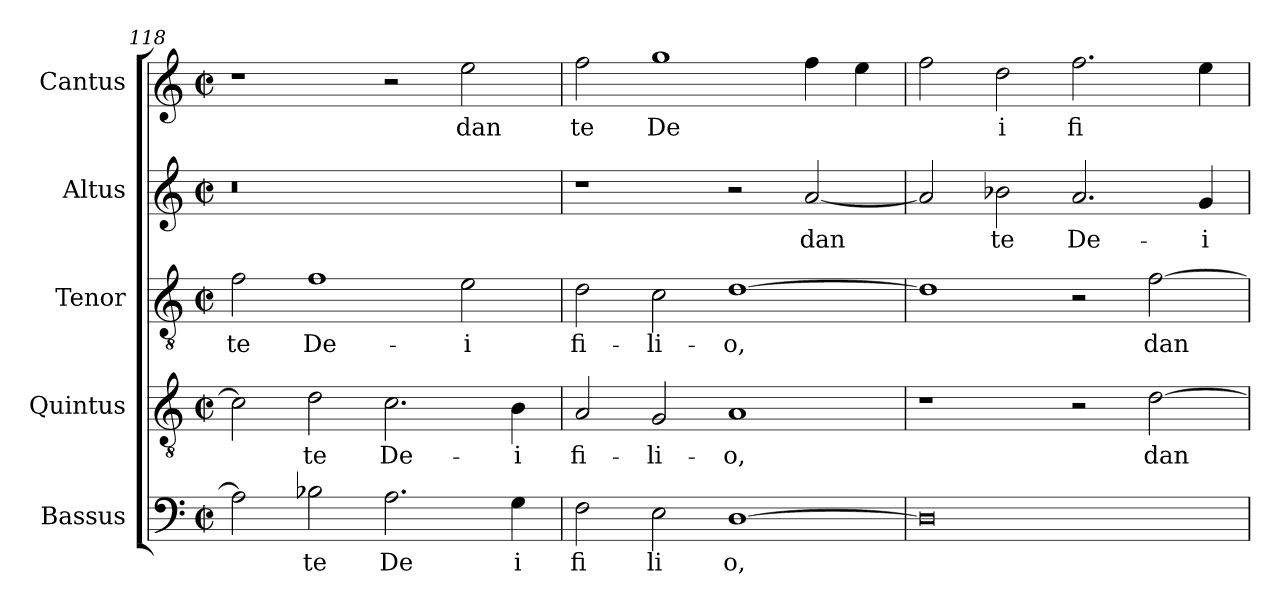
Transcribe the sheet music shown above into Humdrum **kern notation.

**kern	**text	**kern	**text	**kern	**text	**kern	**text	**kern	**text
*part5	*part5	*part4	*part4	*part3	*part3	*part2	*part2	*part1	*part1
*staff5	*staff5	*staff4	*staff4	*staff3	*staff3	*staff2	*staff2	*staff1	*staff1
*I"Bassus	*	*I"Quintus	*	*I"Tenor	*	*I"Altus	*	*I"Cantus	*
*clefF4	*	*clefGv2	*	*clefGv2	*	*clefG2	*	*clefG2	*
*	*	*	*	*	*	*k[]	*	*	*
*	*	*	*	*	*	*C:	*	*	*
*M2/2	*	*M2/2	*	*M2/2	*	*M2/2	*	*M2/2	*
*met(c|)	*	*met(c|)	*	*met(c|)	*	*met(c|)	*	*met(c|)	*
=118	=118	=118	=118	=118	=118	=118	=118	=118	=118
!	!	!	!	!	!LO:LY:b:cj	!	!	!	!
2A\]	.	2c\]	.	2f\	-te	0r	.	1r	.
!	!LO:LY:b:cj	!	!LO:LY:b:cj	!	!LO:LY:b:cj	!	!	!	!
2B-\	te	2d\	-te	1f	De-	.	.	.	.
!	!LO:LY:b:cj	!	!LO:LY:b:cj	!	!	!	!	!	!
2.A\	De	2.c\	De-	.	.	.	.	2r	.
!	!	!	!	!	!LO:LY:b:cj	!	!	!	!LO:LY:b:cj
.	.	.	.	2e\	-i	.	.	2ee\	dan
!	!LO:LY:b:cj	!	!LO:LY:b:cj	!	!	!	!	!	!
4G\	i	4B\	-i	.	.	.	.	.	.
=119	=119	=119	=119	=119	=119	=119	=119	=119	=119
!	!LO:LY:b:cj	!	!LO:LY:b:cj	!	!LO:LY:b:cj	!	!	!	!LO:LY:b:cj
2F\	fi	2A/	fi-	2d\	fi-	1r	.	2ff\	te
!	!LO:LY:b:cj	!	!LO:LY:b:cj	!	!LO:LY:b:cj	!	!	!	!LO:LY:b:cj
2E\	li	2G/	-li-	2c\	-li-	.	.	1gg	De
!	!LO:LY:b:cj	!	!LO:LY:b:cj	!	!LO:LY:b:cj	!	!	!	!
[<1D	o,	1A	-o,	[<1d	-o,	2r	.	.	.
!	!	!	!	!	!	!	!LO:LY:b	!	!
.	.	.	.	.	.	[>2a/	dan	4ff\	.
.	.	.	.	.	.	.	.	4ee\	.
!!LO:PB:g=z
=120	=120	=120	=120	=120	=120	=120	=120	=120	=120
0D]	.	1r	.	1d]	.	2a/]	.	2ff\	.
!	!	!	!	!	!	!	!LO:LY:b:cj	!	!LO:LY:b:cj
.	.	.	.	.	.	2b-\	te	2dd\	i
!	!	!	!	!	!	!	!LO:LY:b:cj	!	!LO:LY:b:cj
.	.	2r	.	2r	.	2.a/	De-	2.ff\	fi
!	!	!	!LO:LY:b	!	!LO:LY:b	!	!	!	!
.	.	[>2d\	dan	[>2f\	dan-	.	.	.	.
!	!	!	!	!	!	!	!LO:LY:b:cj	!	!
.	.	.	.	.	.	4g/	-i	4ee\	.
=	=	=	=	=	=	=	=	=	=
*-	*-	*-	*-	*-	*-	*-	*-	*-	*-
